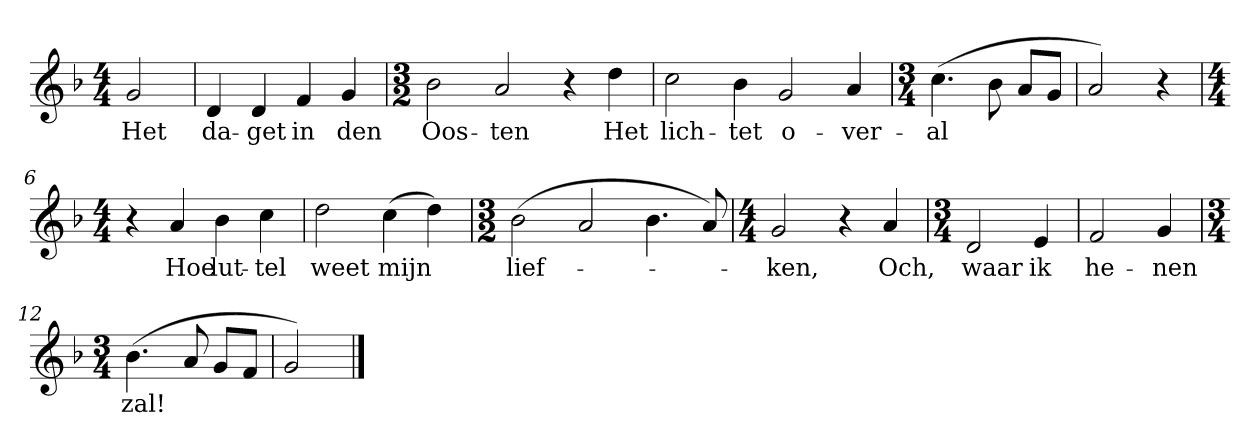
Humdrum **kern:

**kern	**text
*part1	*part1
*staff1	*staff1
*clefG2	*
*k[b-]	*
*G:dor	*
*M4/4	*
*MM120	*
=	=
2g	Het
=1	=1
4d	da-
4d	-get
4f	in
4g	den
=2	=2
*M3/2	*
2b-	Oos-
2a	-ten
4r	.
4dd	Het
=3	=3
2cc	lich-
4b-	-tet
2g	o-
4a	-ver-
=4	=4
*M3/4	*
(4.cc	-al
8b-	.
8a/L	.
8g/J	.
=5	=5
2a)	.
4r	.
=6	=6
*M4/4	*
4r	.
4a	Hoe
4b-	lut-
4cc	-tel
=7	=7
2dd	weet
(4cc	mijn
4dd)	.
=8	=8
*M3/2	*
(2b-	lief-
2a	.
4.b-	.
8a)	.
=9	=9
*M4/4	*
2g	-ken,
4r	.
4a	Och,
=10	=10
*M3/4	*
2d	waar
4e	ik
=11	=11
2f	he-
4g	-nen
=12	=12
*M3/4	*
(4.b-	zal!
8a	.
8g/L	.
8f/J	.
=13	=13
2g)	.
==	==
*-	*-
